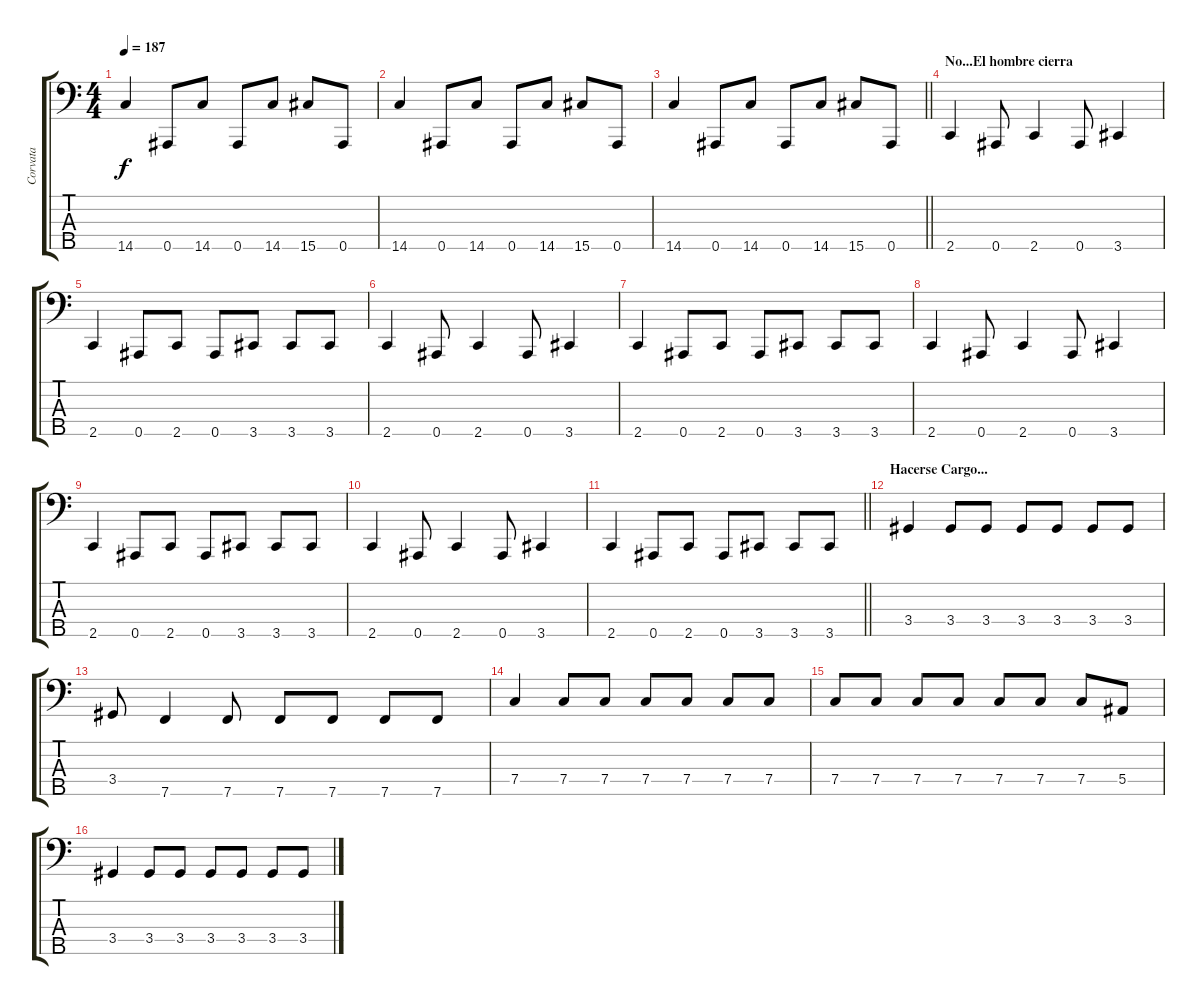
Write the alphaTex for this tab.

\track ("Corvata" "Corvata") {instrument electricbasspick}
\staff {score tabs}
\tuning (G2 Eb2 Bb1 F1 Bb0) {hide}
\ts (4 4)
\tempo 187
\clef f4
\ks c
14.5.4{dy f} 0.5.8 14.5.8 0.5.8 14.5.8 15.5.8 0.5.8 |
14.5.4 0.5.8 14.5.8 0.5.8 14.5.8 15.5.8 0.5.8 |
\barLineRight lightlight
14.5.4 0.5.8 14.5.8 0.5.8 14.5.8 15.5.8 0.5.8 |
\section ("" "No...El hombre cierra")
2.5.4 0.5.8 2.5.4 0.5.8 3.5.4 |
2.5.4 0.5.8 2.5.8 0.5.8 3.5.8 3.5.8 3.5.8 |
2.5.4 0.5.8 2.5.4 0.5.8 3.5.4 |
2.5.4 0.5.8 2.5.8 0.5.8 3.5.8 3.5.8 3.5.8 |
2.5.4 0.5.8 2.5.4 0.5.8 3.5.4 |
2.5.4 0.5.8 2.5.8 0.5.8 3.5.8 3.5.8 3.5.8 |
2.5.4 0.5.8 2.5.4 0.5.8 3.5.4 |
\barLineRight lightlight
2.5.4 0.5.8 2.5.8 0.5.8 3.5.8 3.5.8 3.5.8 |
\section ("" "Hacerse Cargo...")
3.4.4 3.4.8 3.4.8 3.4.8 3.4.8 3.4.8 3.4.8 |
3.4.8 7.5.4 7.5.8 7.5.8 7.5.8 7.5.8 7.5.8 |
7.4.4 7.4.8 7.4.8 7.4.8 7.4.8 7.4.8 7.4.8 |
7.4.8 7.4.8 7.4.8 7.4.8 7.4.8 7.4.8 7.4.8 5.4.8 |
3.4.4 3.4.8 3.4.8 3.4.8 3.4.8 3.4.8 3.4.8
